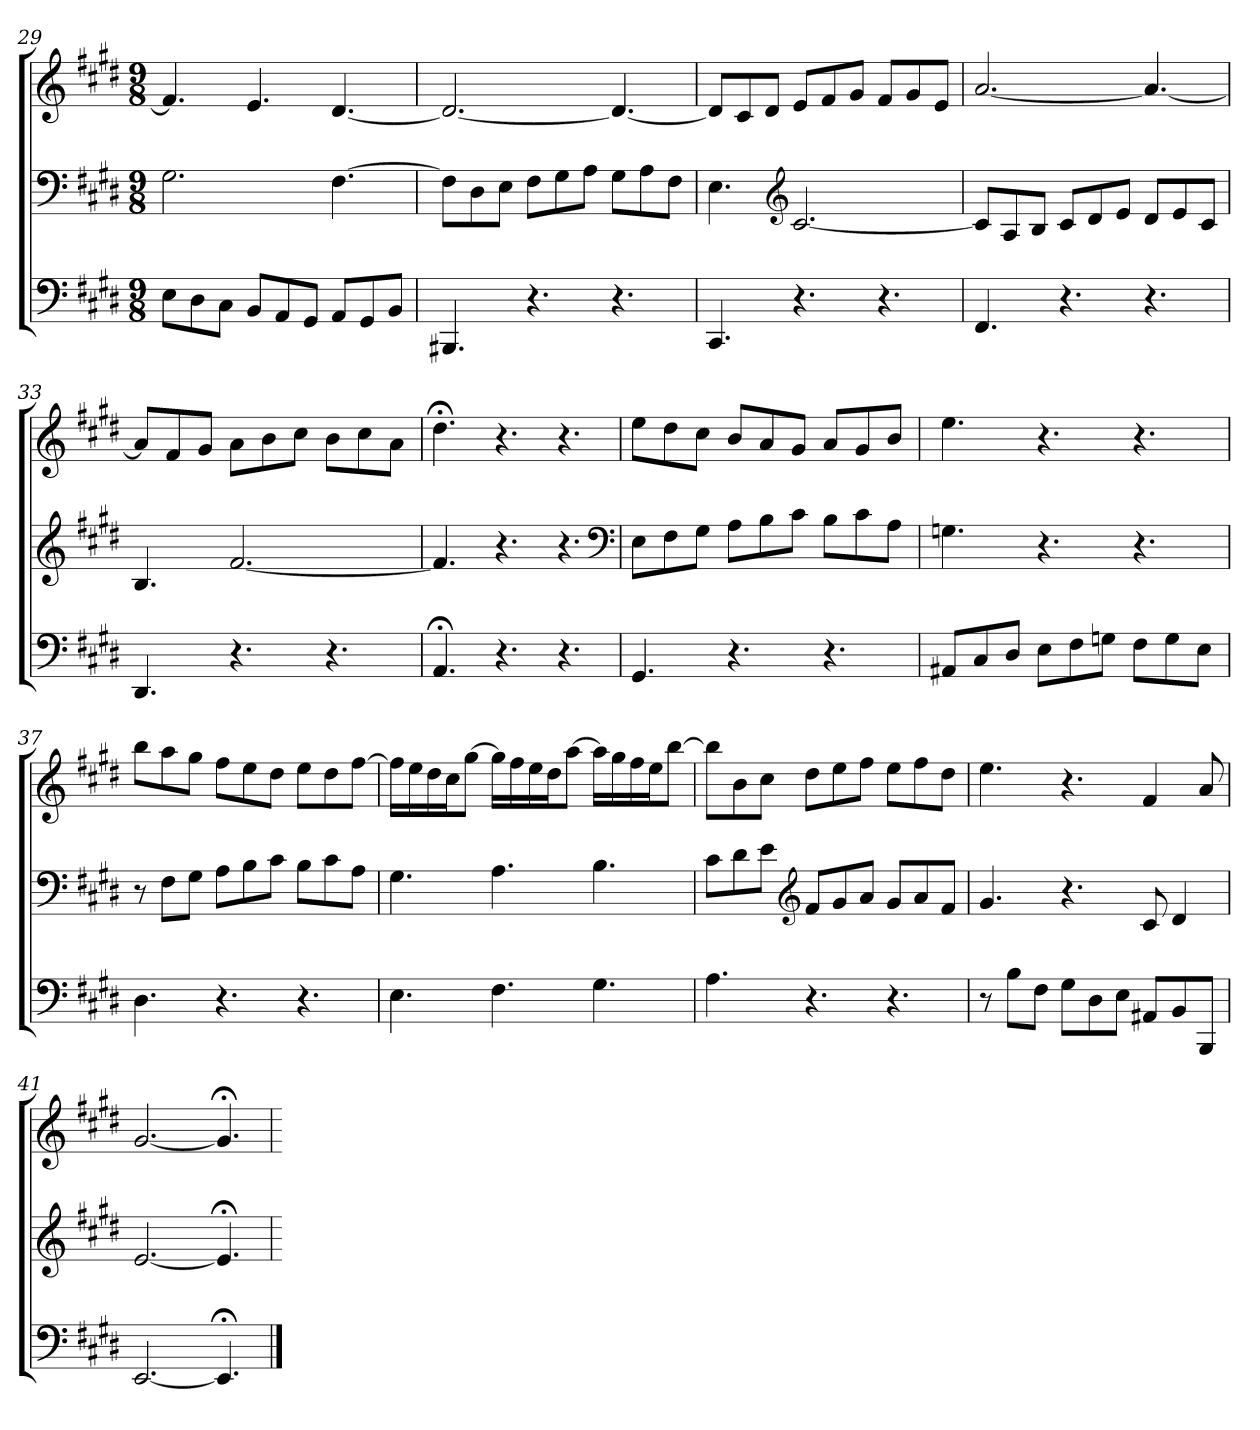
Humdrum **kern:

**kern	**kern	**kern
*part3	*part2	*part1
*staff3	*staff2	*staff1
*clefF4	*clefF4	*clefG2
*k[f#c#g#d#]	*k[f#c#g#d#]	*k[f#c#g#d#]
*E:	*E:	*E:
*M9/8	*M9/8	*M9/8
=29	=29	=29
8EL	2.G#	4.f#]
8D#	.	.
8C#J	.	.
8BBL	.	4.e
8AA	.	.
8GG#J	.	.
8AAL	[4.F#	[4.d#
8GG#	.	.
8BBJ	.	.
=30	=30	=30
4.BBB#X	8F#L]	2.d#_
.	8D#	.
.	8EJ	.
4.r	8F#L	.
.	8G#	.
.	8AJ	.
4.r	8G#L	4.d#_
.	8A	.
.	8F#J	.
=31	=31	=31
4.CC#	4.E	8d#L]
.	.	8c#
.	.	8d#J
*	*clefG2	*
4.r	[2.c#	8eL
.	.	8f#
.	.	8g#J
4.r	.	8f#L
.	.	8g#
.	.	8eJ
=32	=32	=32
4.FF#	8c#L]	[2.a
.	8A	.
.	8BJ	.
4.r	8c#L	.
.	8d#	.
.	8eJ	.
4.r	8d#L	4.a_
.	8e	.
.	8c#J	.
=33	=33	=33
4.DD#	4.B	8aL]
.	.	8f#
.	.	8g#J
4.r	[2.f#	8aL
.	.	8b
.	.	8cc#J
4.r	.	8bL
.	.	8cc#
.	.	8aJ
=34	=34	=34
4.AA;<	4.f#]	4.dd#;<
4.r	4.r	4.r
4.r	4.r	4.r
*	*clefF4	*
=35	=35	=35
4.GG#	8EL	8eeL
.	8F#	8dd#
.	8G#J	8cc#J
4.r	8AL	8bL
.	8B	8a
.	8c#J	8g#J
4.r	8BL	8aL
.	8c#	8g#
.	8AJ	8bJ
=36	=36	=36
8AA#XL	4.Gn	4.ee
8C#	.	.
8D#J	.	.
8EL	4.r	4.r
8F#	.	.
8GnJ	.	.
8F#L	4.r	4.r
8G	.	.
8EJ	.	.
=37	=37	=37
4.D#	8r	8bbL
.	8F#L	8aa
.	8G#J	8gg#J
4.r	8AL	8ff#L
.	8B	8ee
.	8c#J	8dd#J
4.r	8BL	8eeL
.	8c#	8dd#
.	8AJ	[8ff#J
=38	=38	=38
4.E	4.G#	16ff#LL]
.	.	16ee
.	.	16dd#
.	.	16cc#J
.	.	[8gg#J
4.F#	4.A	16gg#LL]
.	.	16ff#
.	.	16ee
.	.	16dd#J
.	.	[8aaJ
4.G#	4.B	16aaLL]
.	.	16gg#
.	.	16ff#
.	.	16eeJ
.	.	[8bbJ
=39	=39	=39
4.A	8c#L	8bbL]
.	8d#	8b
.	8eJ	8cc#J
*	*clefG2	*
4.r	8f#L	8dd#L
.	8g#	8ee
.	8aJ	8ff#J
4.r	8g#L	8eeL
.	8a	8ff#
.	8f#J	8dd#J
=40	=40	=40
8r	4.g#	4.ee
8BL	.	.
8F#J	.	.
8G#L	4.r	4.r
8D#	.	.
8EJ	.	.
8AA#XL	8c#	4f#
8BB	4d#	.
8BBBJ	.	8a
=41	=41	=41
[2.EE	[2.e	[2.g#
4.EE;<]	4.e;<]	4.g#;<]
==	=	=
*-	*-	*-
